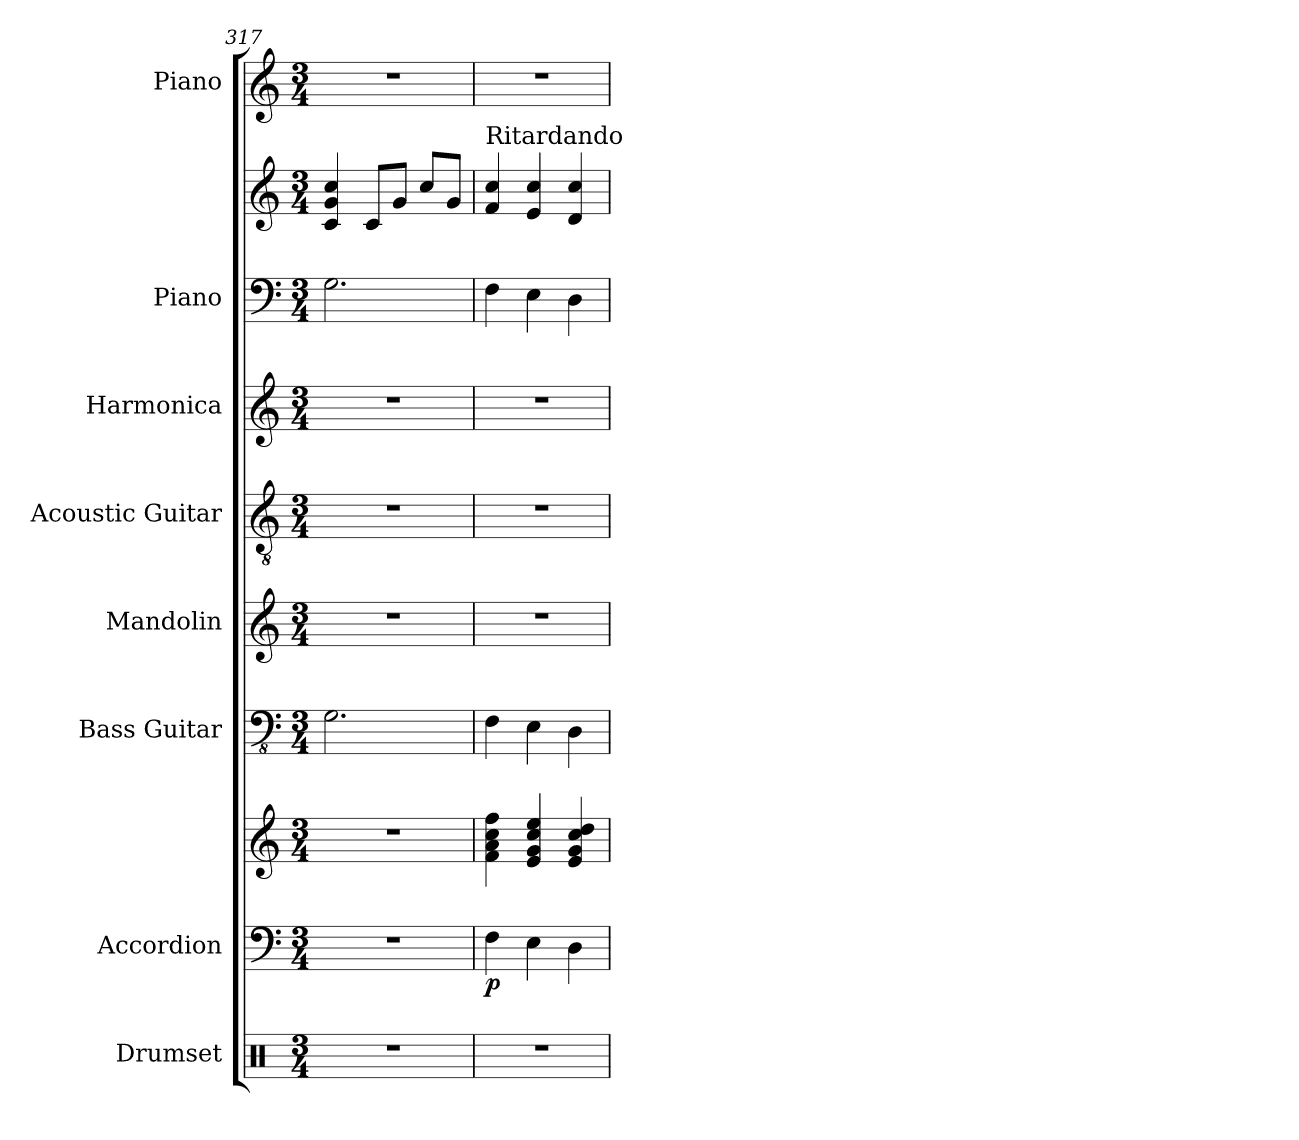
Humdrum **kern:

**kern	**kern	**kern	**dynam	**kern	**kern	**kern	**kern	**kern	**kern	**kern
*part8	*part7	*part7	*part7	*part6	*part5	*part4	*part3	*part2	*part2	*part1
*staff10	*staff9	*staff8	*staff8/9	*staff7	*staff6	*staff5	*staff4	*staff3	*staff2	*staff1
*I"Drumset	*I"Accordion	*	*	*I"Bass Guitar	*I"Mandolin	*I"Acoustic Guitar	*I"Harmonica	*I"Piano	*	*I"Piano
*I'Drs.	*I'Acc.	*	*	*I'B. Guit.	*I'Mdn.	*I'Guit.	*I'Harm.	*I'Pno.	*	*I'Pno.
!!LO:LB:g=z
*clefX	*clefF4	*clefG2	*	*clefFv4	*clefG2	*clefGv2	*clefG2	*clefF4	*clefG2	*clefG2
*k[]	*k[]	*k[]	*	*k[]	*k[]	*k[]	*k[]	*k[]	*k[]	*k[]
*M3/4	*M3/4	*M3/4	*	*M3/4	*M3/4	*M3/4	*M3/4	*M3/4	*M3/4	*M3/4
*MM144	*MM144	*MM144	*	*MM144	*MM144	*MM144	*MM144	*MM144	*MM144	*MM144
=317	=317	=317	=317	=317	=317	=317	=317	=317	=317	=317
2.r	2.r	2.r	.	2.GG\	2.r	2.r	2.r	2.G\	4c/ 4g/ 4cc/	2.r
.	.	.	.	.	.	.	.	.	8c/L	.
.	.	.	.	.	.	.	.	.	8g/J	.
.	.	.	.	.	.	.	.	.	8cc/L	.
.	.	.	.	.	.	.	.	.	8g/J	.
=318	=318	=318	=318	=318	=318	=318	=318	=318	=318	=318
*	*	*	*	*	*	*	*	*	*	*MM132
!	!	!	!	!	!	!	!	!	!LO:TX:a:t=Ritardando	!
!	!	!	!LO:DY:b=2	!	!	!	!	!	!	!
2.r	4F\	4f\ 4a\ 4cc\ 4ff\	p	4FF\	2.r	2.r	2.r	4F\	4f/ 4cc/	2.r
.	4E\	4e/ 4g/ 4cc/ 4ee/	.	4EE\	.	.	.	4E\	4e/ 4cc/	.
.	4D\	4e/ 4g/ 4cc/ 4dd/	.	4DD\	.	.	.	4D\	4d/ 4cc/	.
=	=	=	=	=	=	=	=	=	=	=
*-	*-	*-	*-	*-	*-	*-	*-	*-	*-	*-
